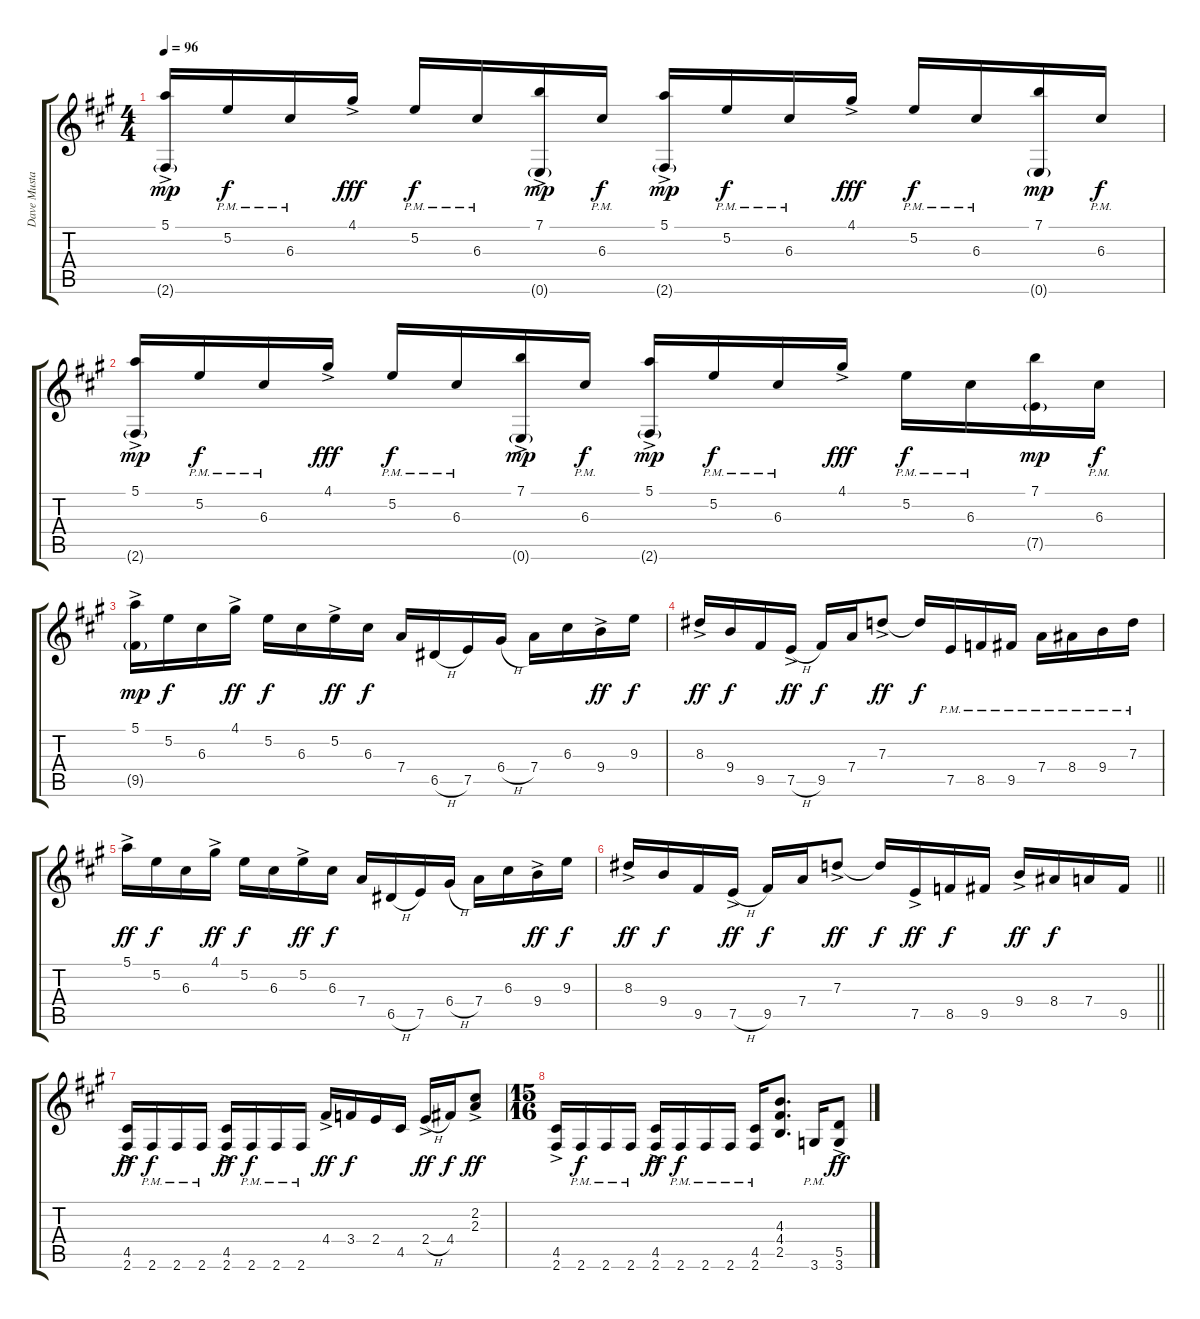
\track ("Dave Mustaine" "Dave Musta") {instrument distortionguitar}
\staff {score tabs}
\tuning (E4 B3 G3 D3 A2 E2) {hide}
\ts (4 4)
\tempo 96
\clef g2
\ks f#minor
(5.1{ac} 2.6{g}).16{dy mp} 5.2{pm}.16{dy f} 6.3{pm}.16 4.1{ac}.16{dy fff} 5.2{pm}.16{dy f} 6.3{pm}.16 (7.1{ac} 0.6{g}).16{dy mp} 6.3{pm}.16{dy f} (5.1{ac} 2.6{g}).16{dy mp} 5.2{pm}.16{dy f} 6.3{pm}.16 4.1{ac}.16{dy fff} 5.2{pm}.16{dy f} 6.3{pm}.16 (7.1 0.6{g}).16{dy mp} 6.3{pm}.16{dy f} |
(5.1{ac} 2.6{g}).16{dy mp} 5.2{pm}.16{dy f} 6.3{pm}.16 4.1{ac}.16{dy fff} 5.2{pm}.16{dy f} 6.3{pm}.16 (7.1{ac} 0.6{g}).16{dy mp} 6.3{pm}.16{dy f} (5.1{ac} 2.6{g}).16{dy mp} 5.2{pm}.16{dy f} 6.3{pm}.16 4.1{ac}.16{dy fff} 5.2{pm}.16{dy f} 6.3{pm}.16 (7.1 7.5{g}).16{dy mp} 6.3{pm}.16{dy f} |
(5.1{ac} 9.5{g}).16{dy mp} 5.2.16{dy f} 6.3.16 4.1{ac}.16{dy ff} 5.2.16{dy f} 6.3.16 5.2{ac}.16{dy ff} 6.3.16{dy f} 7.4.16 6.5{h}.16 7.5.16 6.4{h}.16 7.4.16 6.3.16 9.4{ac}.16{dy ff} 9.3.16{dy f} |
8.3{ac}.16{dy ff} 9.4.16{dy f} 9.5.16 7.5{h ac}.16{dy ff} 9.5.16{dy f} 7.4.16 7.3{ac}.8{dy ff} 7.3{t}.16{dy f} 7.5{pm}.16 8.5{pm}.16 9.5{pm}.16 7.4{pm}.16 8.4{pm}.16 9.4{pm}.16 7.3{pm}.16 |
5.1{ac}.16{dy ff} 5.2.16{dy f} 6.3.16 4.1{ac}.16{dy ff} 5.2.16{dy f} 6.3.16 5.2{ac}.16{dy ff} 6.3.16{dy f} 7.4.16 6.5{h}.16 7.5.16 6.4{h}.16 7.4.16 6.3.16 9.4{ac}.16{dy ff} 9.3.16{dy f} |
\barLineRight lightlight
8.3{ac}.16{dy ff} 9.4.16{dy f} 9.5.16 7.5{h ac}.16{dy ff} 9.5.16{dy f} 7.4.16 7.3{ac}.8{dy ff} 7.3{t}.16{dy f} 7.5{ac}.16{dy ff} 8.5.16{dy f} 9.5.16 9.4{ac}.16{dy ff} 8.4.16{dy f} 7.4.16 9.5.16 |
(4.5{ac} 2.6{ac}).16{dy ff} 2.6{pm}.16{dy f} 2.6{pm}.16 2.6{pm}.16 (4.5{ac} 2.6{ac}).16{dy ff} 2.6{pm}.16{dy f} 2.6{pm}.16 2.6{pm}.16 4.4{ac}.16{dy ff} 3.4.16{dy f} 2.4.16 4.5.16 2.4{h ac}.16{dy ff} 4.4.16{dy f} (2.2{ac} 2.3{ac}).8{dy ff} |
\ts (15 16)
(4.5{ac} 2.6{ac}).16 2.6{pm}.16{dy f} 2.6{pm}.16 2.6{pm}.16 (4.5{ac} 2.6{ac}).16{dy ff} 2.6{pm}.16{dy f} 2.6{pm}.16 2.6{pm}.16 (4.5{pm} 2.6{pm}).16 (4.3 4.4 2.5).8{d} 3.6{pm}.16 (5.5{ac} 3.6{ac}).8{dy ff}
